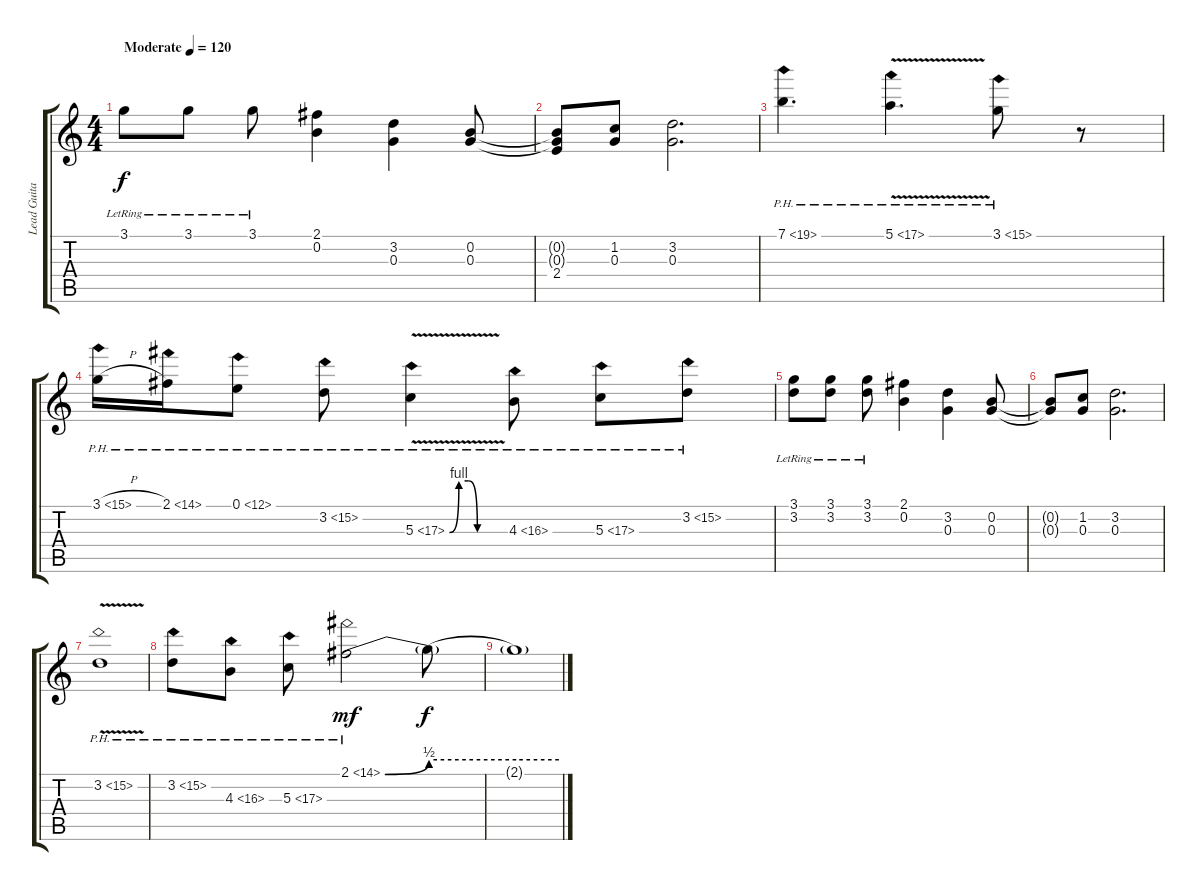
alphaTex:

\track ("Lead Guitar" "Lead Guita") {instrument distortionguitar}
\staff {score tabs}
\tuning (E4 B3 G3 D3 A2 E2) {hide}
\ts (4 4)
\tempo (120 "Moderate")
\clef g2
\ks c
3.1{lr}.8{dy f instrument distortionguitar} 3.1{lr}.8 3.1{lr}.8 (2.1 0.2).4 (3.2 0.3).4 (0.2 0.3).8 |
(0.2{t} 0.3{t} 2.4).8 (1.2 0.3).8 (3.2 0.3).2{d} |
7.1{ph 12}.4{d} 5.1{ph 12 v}.4{d} 3.1{ph 12}.8 r.8 |
3.1{ph 12 h}.16 2.1{ph 12}.16 0.1{ph 12}.8 3.2{ph 12}.8 5.3{be (custom 0 0 10 4 20 4 30 0 60 0) ph 12 v}.4 4.3{ph 12}.8 5.3{ph 12}.8 3.2{ph 12}.8 |
(3.1{lr} 3.2).8 (3.1{lr} 3.2).8 (3.1{lr} 3.2).8 (2.1 0.2).4 (3.2 0.3).4 (0.2 0.3).8 |
(0.2{t} 0.3{t}).8 (1.2 0.3).8 (3.2 0.3).2{d} |
3.2{ph 12 v}.1 |
3.2{ph 12}.8 4.3{ph 12}.8 5.3{ph 12}.8 2.1{be (bend 0 0 60 2) ph 12}.2{dy mf} 2.1{be (hold 0 2 60 2) t}.8{dy f} |
2.1{be (hold 0 2 60 2) t}.1
